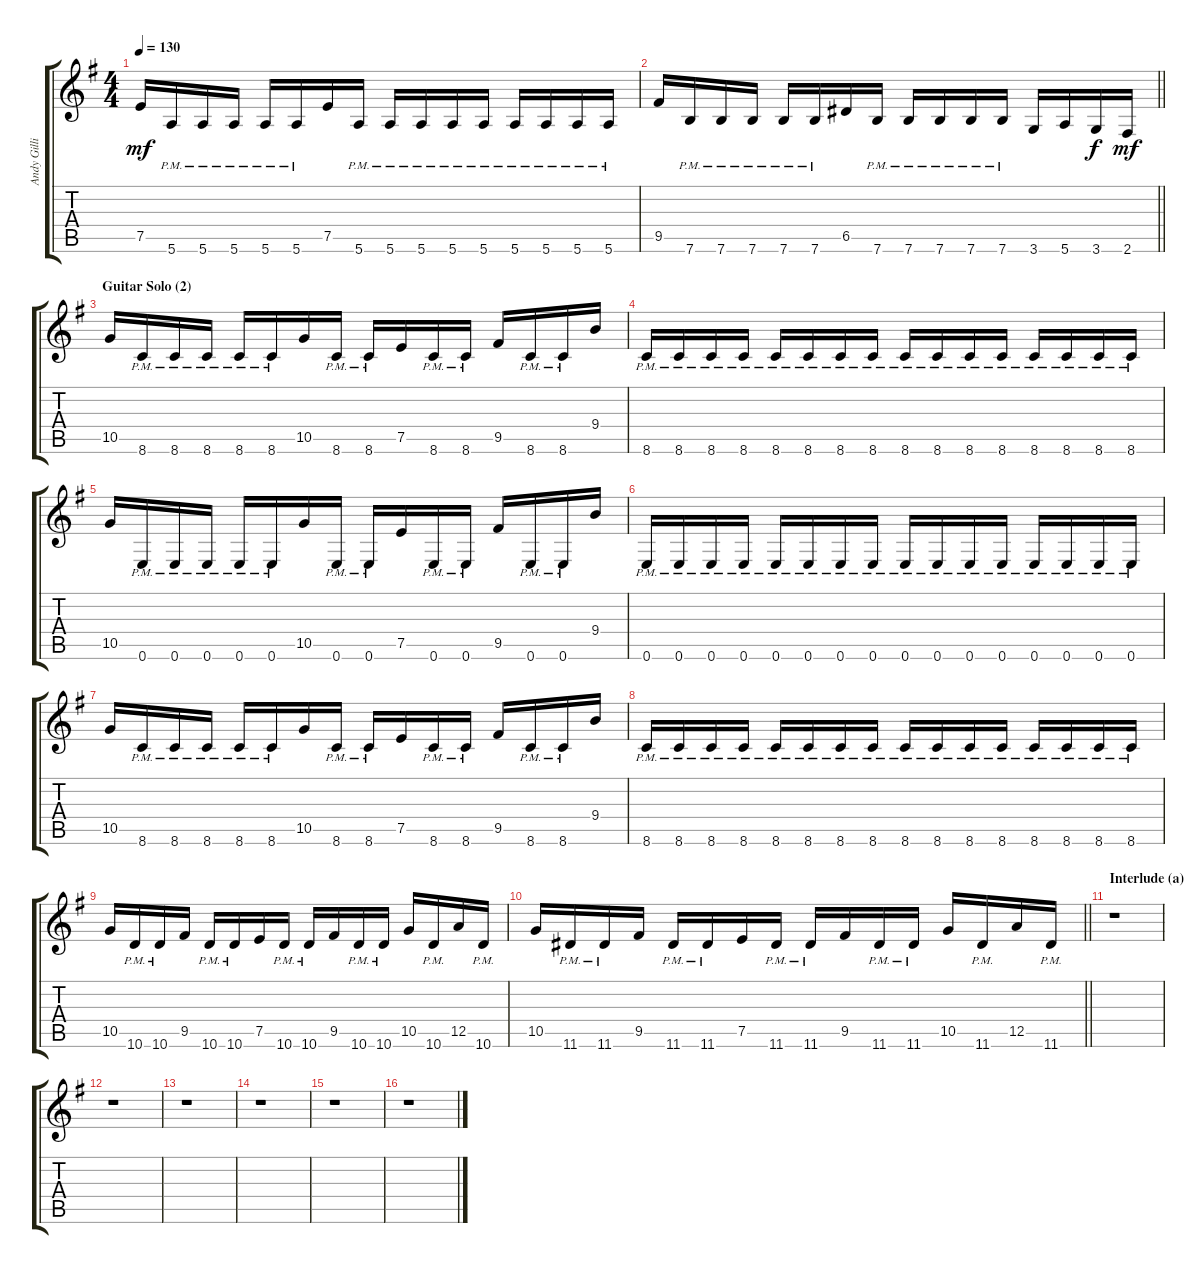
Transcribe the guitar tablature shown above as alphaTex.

\track ("Andy Gillion (guitar)" "Andy Gilli") {instrument distortionguitar}
\staff {score tabs}
\tuning (E4 B3 G3 D3 A2 E2) {hide}
\ts (4 4)
\tempo 130
\clef g2
\ks eminor
7.5.16{dy mf} 5.6{pm}.16 5.6{pm}.16 5.6{pm}.16 5.6{pm}.16 5.6{pm}.16 7.5.16 5.6{pm}.16 5.6{pm}.16 5.6{pm}.16 5.6{pm}.16 5.6{pm}.16 5.6{pm}.16 5.6{pm}.16 5.6{pm}.16 5.6{pm}.16 |
\barLineRight lightlight
9.5.16 7.6{pm}.16 7.6{pm}.16 7.6{pm}.16 7.6{pm}.16 7.6{pm}.16 6.5.16 7.6{pm}.16 7.6{pm}.16 7.6{pm}.16 7.6{pm}.16 7.6{pm}.16 3.6.16 5.6.16 3.6.16{dy f} 2.6.16{dy mf} |
\section ("" "Guitar Solo (2)")
10.5.16 8.6{pm}.16 8.6{pm}.16 8.6{pm}.16 8.6{pm}.16 8.6{pm}.16 10.5.16 8.6{pm}.16 8.6{pm}.16 7.5.16 8.6{pm}.16 8.6{pm}.16 9.5.16 8.6{pm}.16 8.6{pm}.16 9.4.16 |
8.6{pm}.16 8.6{pm}.16 8.6{pm}.16 8.6{pm}.16 8.6{pm}.16 8.6{pm}.16 8.6{pm}.16 8.6{pm}.16 8.6{pm}.16 8.6{pm}.16 8.6{pm}.16 8.6{pm}.16 8.6{pm}.16 8.6{pm}.16 8.6{pm}.16 8.6{pm}.16 |
10.5.16 0.6{pm}.16 0.6{pm}.16 0.6{pm}.16 0.6{pm}.16 0.6{pm}.16 10.5.16 0.6{pm}.16 0.6{pm}.16 7.5.16 0.6{pm}.16 0.6{pm}.16 9.5.16 0.6{pm}.16 0.6{pm}.16 9.4.16 |
0.6{pm}.16 0.6{pm}.16 0.6{pm}.16 0.6{pm}.16 0.6{pm}.16 0.6{pm}.16 0.6{pm}.16 0.6{pm}.16 0.6{pm}.16 0.6{pm}.16 0.6{pm}.16 0.6{pm}.16 0.6{pm}.16 0.6{pm}.16 0.6{pm}.16 0.6{pm}.16 |
10.5.16 8.6{pm}.16 8.6{pm}.16 8.6{pm}.16 8.6{pm}.16 8.6{pm}.16 10.5.16 8.6{pm}.16 8.6{pm}.16 7.5.16 8.6{pm}.16 8.6{pm}.16 9.5.16 8.6{pm}.16 8.6{pm}.16 9.4.16 |
8.6{pm}.16 8.6{pm}.16 8.6{pm}.16 8.6{pm}.16 8.6{pm}.16 8.6{pm}.16 8.6{pm}.16 8.6{pm}.16 8.6{pm}.16 8.6{pm}.16 8.6{pm}.16 8.6{pm}.16 8.6{pm}.16 8.6{pm}.16 8.6{pm}.16 8.6{pm}.16 |
10.5.16 10.6{pm}.16 10.6{pm}.16 9.5.16 10.6{pm}.16 10.6{pm}.16 7.5.16 10.6{pm}.16 10.6{pm}.16 9.5.16 10.6{pm}.16 10.6{pm}.16 10.5.16 10.6{pm}.16 12.5.16 10.6{pm}.16 |
\barLineRight lightlight
10.5.16 11.6{pm}.16 11.6{pm}.16 9.5.16 11.6{pm}.16 11.6{pm}.16 7.5.16 11.6{pm}.16 11.6{pm}.16 9.5.16 11.6{pm}.16 11.6{pm}.16 10.5.16 11.6{pm}.16 12.5.16 11.6{pm}.16 |
\section ("" "Interlude (a)")
r.1 |
r.1 |
r.1 |
r.1 |
r.1 |
r.1
